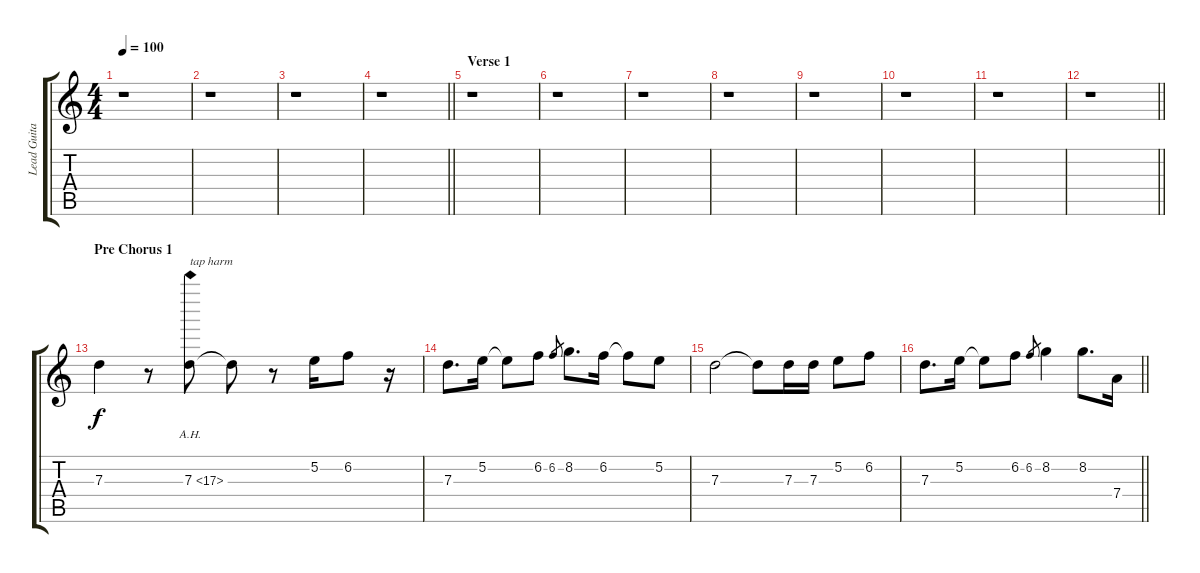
\track ("Lead Guitar" "Lead Guita") {instrument overdrivenguitar}
\staff {score tabs}
\tuning (E4 B3 G3 D3 A2 E2) {hide}
\ts (4 4)
\tempo 100
\clef g2
\ks c
r.1{dy f} |
r.1 |
r.1 |
\barLineRight lightlight
r.1 |
\section ("" "Verse 1")
r.1 |
r.1 |
r.1 |
r.1 |
r.1 |
r.1 |
r.1 |
\barLineRight lightlight
r.1 |
\section ("" "Pre Chorus 1")
7.3.4 r.8 7.3{ah 10}.8{txt "tap harm"} 7.3{t}.8 r.8 5.2.16 6.2.8 r.16 |
7.3.8{d} 5.2.16 5.2{t}.8 6.2.8 6.2.8{gr} 8.2.8{d} 6.2.16 6.2{t}.8 5.2.8 |
7.3.2 7.3{t}.8 7.3.16 7.3.16 5.2.8 6.2.8 |
\barLineRight lightlight
7.3.8{d} 5.2.16 5.2{t}.8 6.2.8 6.2.8{gr} 8.2.4 8.2.8{d} 7.4.16
